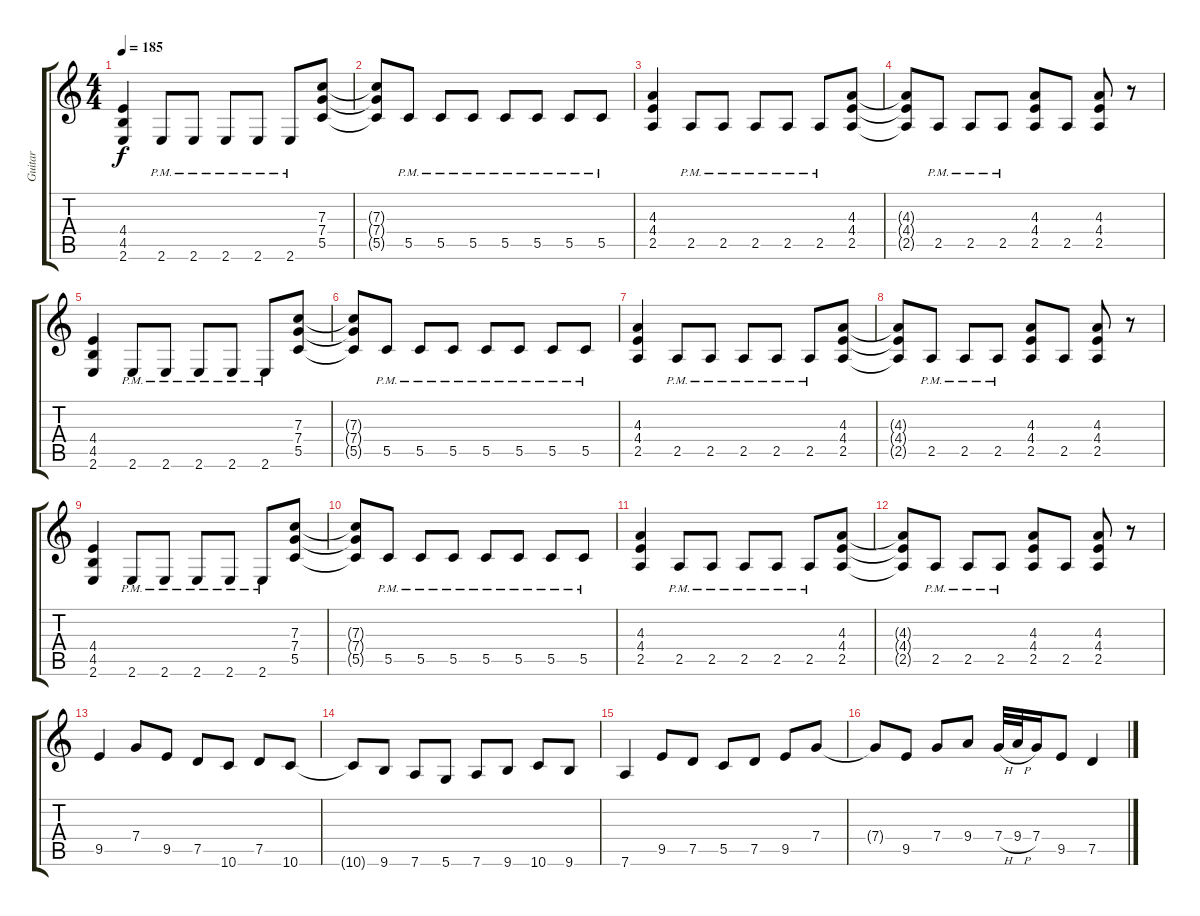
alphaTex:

\track ("Guitar" "Guitar") {instrument overdrivenguitar}
\staff {score tabs}
\tuning (D4 A3 F3 C3 G2 D2) {hide}
\ts (4 4)
\tempo 185
\clef g2
\ks c
(4.4 4.5 2.6).4{dy f} 2.6{pm}.8 2.6{pm}.8 2.6{pm}.8 2.6{pm}.8 2.6{pm}.8 (7.3 7.4 5.5).8 |
(7.3{t} 7.4{t} 5.5{t}).8 5.5{pm}.8 5.5{pm}.8 5.5{pm}.8 5.5{pm}.8 5.5{pm}.8 5.5{pm}.8 5.5{pm}.8 |
(4.3 4.4 2.5).4 2.5{pm}.8 2.5{pm}.8 2.5{pm}.8 2.5{pm}.8 2.5{pm}.8 (4.3 4.4 2.5).8 |
(4.3{t} 4.4{t} 2.5{t}).8 2.5{pm}.8 2.5{pm}.8 2.5{pm}.8 (4.3 4.4 2.5).8 2.5.8 (4.3 4.4 2.5).8 r.8 |
(4.4 4.5 2.6).4 2.6{pm}.8 2.6{pm}.8 2.6{pm}.8 2.6{pm}.8 2.6{pm}.8 (7.3 7.4 5.5).8 |
(7.3{t} 7.4{t} 5.5{t}).8 5.5{pm}.8 5.5{pm}.8 5.5{pm}.8 5.5{pm}.8 5.5{pm}.8 5.5{pm}.8 5.5{pm}.8 |
(4.3 4.4 2.5).4 2.5{pm}.8 2.5{pm}.8 2.5{pm}.8 2.5{pm}.8 2.5{pm}.8 (4.3 4.4 2.5).8 |
(4.3{t} 4.4{t} 2.5{t}).8 2.5{pm}.8 2.5{pm}.8 2.5{pm}.8 (4.3 4.4 2.5).8 2.5.8 (4.3 4.4 2.5).8 r.8 |
(4.4 4.5 2.6).4 2.6{pm}.8 2.6{pm}.8 2.6{pm}.8 2.6{pm}.8 2.6{pm}.8 (7.3 7.4 5.5).8 |
(7.3{t} 7.4{t} 5.5{t}).8 5.5{pm}.8 5.5{pm}.8 5.5{pm}.8 5.5{pm}.8 5.5{pm}.8 5.5{pm}.8 5.5{pm}.8 |
(4.3 4.4 2.5).4 2.5{pm}.8 2.5{pm}.8 2.5{pm}.8 2.5{pm}.8 2.5{pm}.8 (4.3 4.4 2.5).8 |
(4.3{t} 4.4{t} 2.5{t}).8 2.5{pm}.8 2.5{pm}.8 2.5{pm}.8 (4.3 4.4 2.5).8 2.5.8 (4.3 4.4 2.5).8 r.8 |
9.5.4 7.4.8 9.5.8 7.5.8 10.6.8 7.5.8 10.6.8 |
10.6{t}.8 9.6.8 7.6.8 5.6.8 7.6.8 9.6.8 10.6.8 9.6.8 |
7.6.4 9.5.8 7.5.8 5.5.8 7.5.8 9.5.8 7.4.8 |
7.4{t}.8 9.5.8 7.4.8 9.4.8 7.4{h}.32 9.4{h}.32 7.4.16 9.5.8 7.5.4
